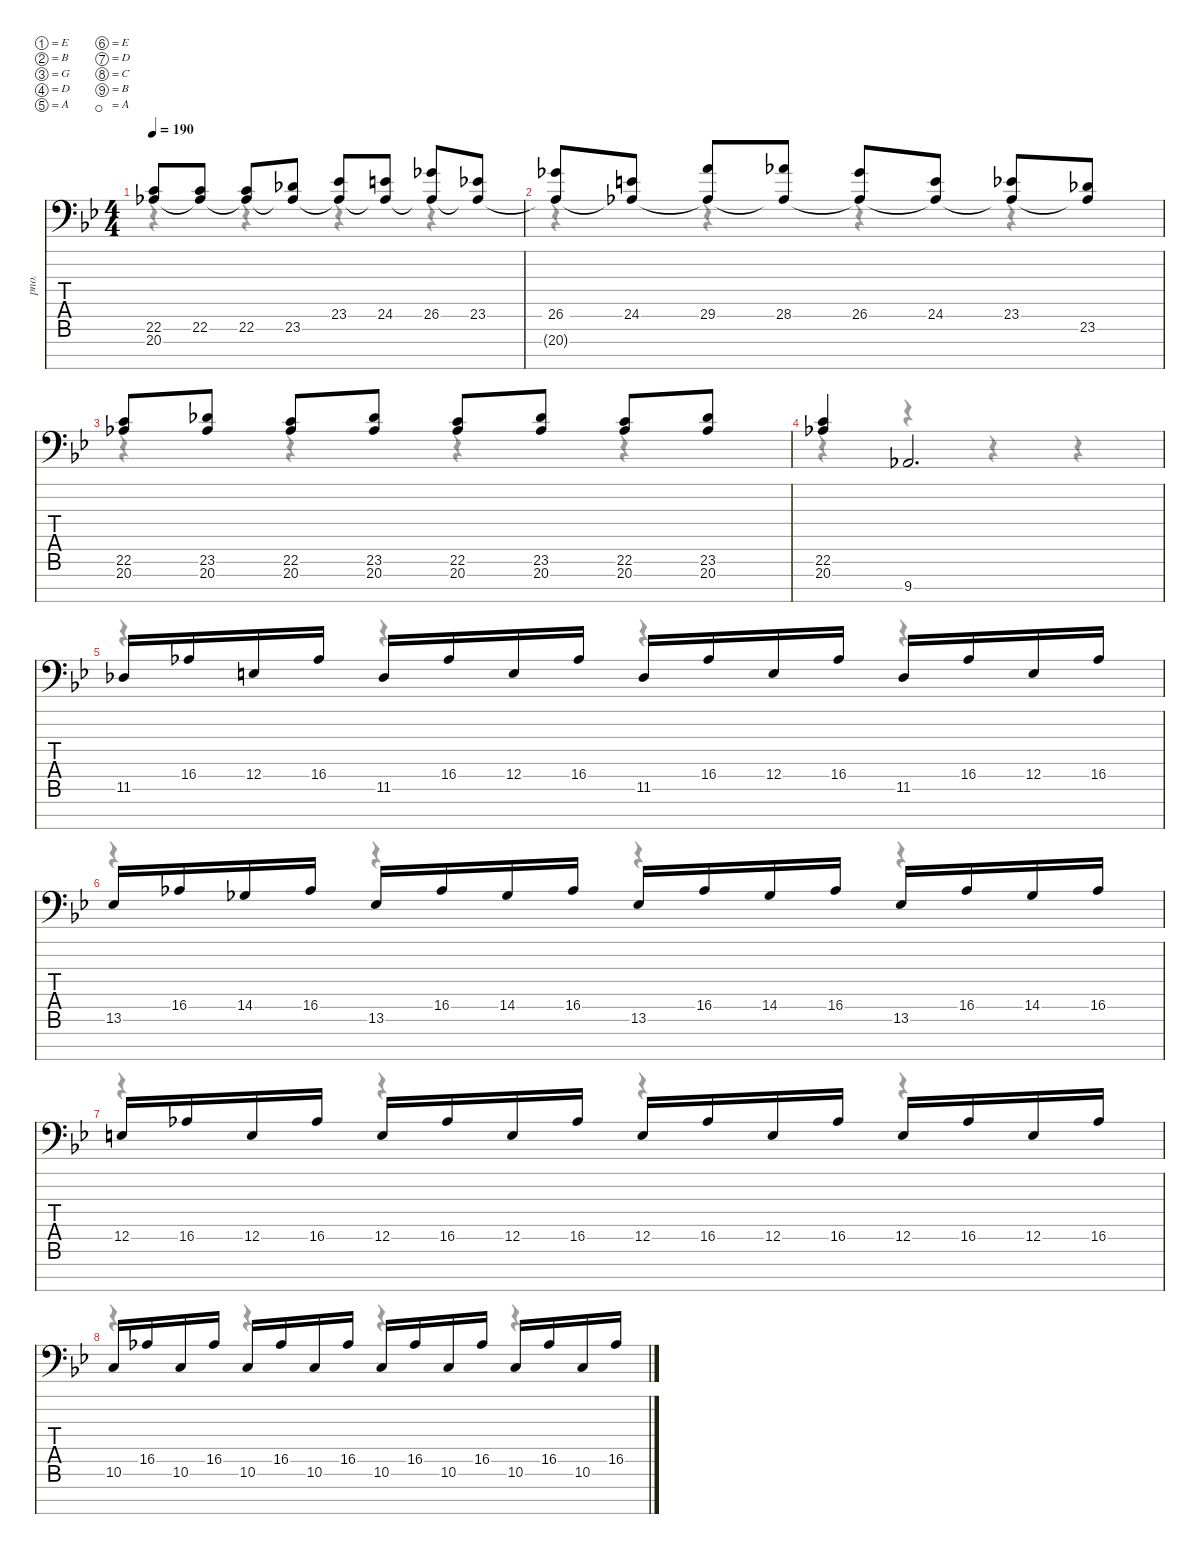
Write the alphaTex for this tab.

\defaultSystemsLayout 4
\hideDynamics
\bracketExtendMode nobrackets
\otherSystemsTrackNameOrientation horizontal
\track ("Left Hand" "pno.") {solo instrument acousticgrandpiano}
\staff {score tabs}
\tuning (E4 B3 G3 D3 A2 E2 D2 C2 B1 A1)
\voice
\ts (4 4)
\tempo 190
\clef f4
\ks bb
(22.7{acc forcenatural} 20.8{acc b}).8{dy f beam Up} (22.7{acc forcenatural} 20.8{t acc b}).8{beam Up} (22.7{acc forcenatural} 20.8{t acc b}).8{beam Up} (23.7{acc b} 20.8{t acc b}).8{beam Up} (23.6{acc b} 20.8{t acc b}).8{beam Up} (24.6{acc forcenatural} 20.8{t acc b}).8{beam Up} (26.6{acc b} 20.8{t acc b}).8{beam Up} (23.6{acc b} 20.8{t acc b}).8{beam Up} |
(26.6{acc b} 20.8{t acc b}).8{beam Up} (24.6{acc forcenatural} 20.8{t acc b}).8{beam Up} (29.6{acc forcenatural} 20.8{t acc b}).8{beam Up} (28.6{acc b} 20.8{t acc b}).8{beam Up} (26.6{acc b} 20.8{t acc b}).8{beam Up} (24.6{acc forcenatural} 20.8{t acc b}).8{beam Up} (23.6{acc b} 20.8{t acc b}).8{beam Up} (23.7{acc b} 20.8{t acc b}).8{beam Up} |
(22.7{acc forcenatural} 20.8{acc b}).8{beam Up} (23.7{acc b} 20.8{acc b}).8{beam Up} (22.7{acc forcenatural} 20.8{acc b}).8{beam Up} (23.7{acc b} 20.8{acc b}).8{beam Up} (22.7{acc forcenatural} 20.8{acc b}).8{beam Up} (23.7{acc b} 20.8{acc b}).8{beam Up} (22.7{acc forcenatural} 20.8{acc b}).8{beam Up} (23.7{acc b} 20.8{acc b}).8{beam Up} |
(22.7{acc forcenatural} 20.8{acc b}).4{beam Up} 9.9{acc b}.2{d beam Up} |
11.7{acc b}.16{beam Up} 16.6{acc b}.16{beam Up} 12.6{acc forcenatural}.16{beam Up} 16.6{acc b}.16{beam Up} 11.7{acc b}.16{beam Up} 16.6{acc b}.16{beam Up} 12.6{acc forcenatural}.16{beam Up} 16.6{acc b}.16{beam Up} 11.7{acc b}.16{beam Up} 16.6{acc b}.16{beam Up} 12.6{acc forcenatural}.16{beam Up} 16.6{acc b}.16{beam Up} 11.7{acc b}.16{beam Up} 16.6{acc b}.16{beam Up} 12.6{acc forcenatural}.16{beam Up} 16.6{acc b}.16{beam Up} |
13.7{acc b}.16{beam Up} 16.6{acc b}.16{beam Up} 14.6{acc b}.16{beam Up} 16.6{acc b}.16{beam Up} 13.7{acc b}.16{beam Up} 16.6{acc b}.16{beam Up} 14.6{acc b}.16{beam Up} 16.6{acc b}.16{beam Up} 13.7{acc b}.16{beam Up} 16.6{acc b}.16{beam Up} 14.6{acc b}.16{beam Up} 16.6{acc b}.16{beam Up} 13.7{acc b}.16{beam Up} 16.6{acc b}.16{beam Up} 14.6{acc b}.16{beam Up} 16.6{acc b}.16{beam Up} |
12.6{acc forcenatural}.16{beam Up} 16.6{acc b}.16{beam Up} 12.6{acc forcenatural}.16{beam Up} 16.6{acc b}.16{beam Up} 12.6{acc forcenatural}.16{beam Up} 16.6{acc b}.16{beam Up} 12.6{acc forcenatural}.16{beam Up} 16.6{acc b}.16{beam Up} 12.6{acc forcenatural}.16{beam Up} 16.6{acc b}.16{beam Up} 12.6{acc forcenatural}.16{beam Up} 16.6{acc b}.16{beam Up} 12.6{acc forcenatural}.16{beam Up} 16.6{acc b}.16{beam Up} 12.6{acc forcenatural}.16{beam Up} 16.6{acc b}.16{beam Up} |
10.7{acc forcenatural}.16{beam Up} 16.6{acc b}.16{beam Up} 10.7{acc forcenatural}.16{beam Up} 16.6{acc b}.16{beam Up} 10.7{acc forcenatural}.16{beam Up} 16.6{acc b}.16{beam Up} 10.7{acc forcenatural}.16{beam Up} 16.6{acc b}.16{beam Up} 10.7{acc forcenatural}.16{beam Up} 16.6{acc b}.16{beam Up} 10.7{acc forcenatural}.16{beam Up} 16.6{acc b}.16{beam Up} 10.7{acc forcenatural}.16{beam Up} 16.6{acc b}.16{beam Up} 10.7{acc forcenatural}.16{beam Up} 16.6{acc b}.16{beam Up}
\voice
\clef f4
\ottava regular
\simile none
\ks bb
r.4{dy mf beam Down} r.4{beam Down} r.4{beam Down} r.4{beam Down} |
r.4{beam Down} r.4{beam Down} r.4{beam Down} r.4{beam Down} |
r.4{beam Down} r.4{beam Down} r.4{beam Down} r.4{beam Down} |
r.4{beam Down} r.4{beam Down} r.4{beam Down} r.4{beam Down} |
r.4{beam Down} r.4{beam Down} r.4{beam Down} r.4{beam Down} |
r.4{beam Down} r.4{beam Down} r.4{beam Down} r.4{beam Down} |
r.4{beam Down} r.4{beam Down} r.4{beam Down} r.4{beam Down} |
r.4{beam Down} r.4{beam Down} r.4{beam Down} r.4{beam Down}
